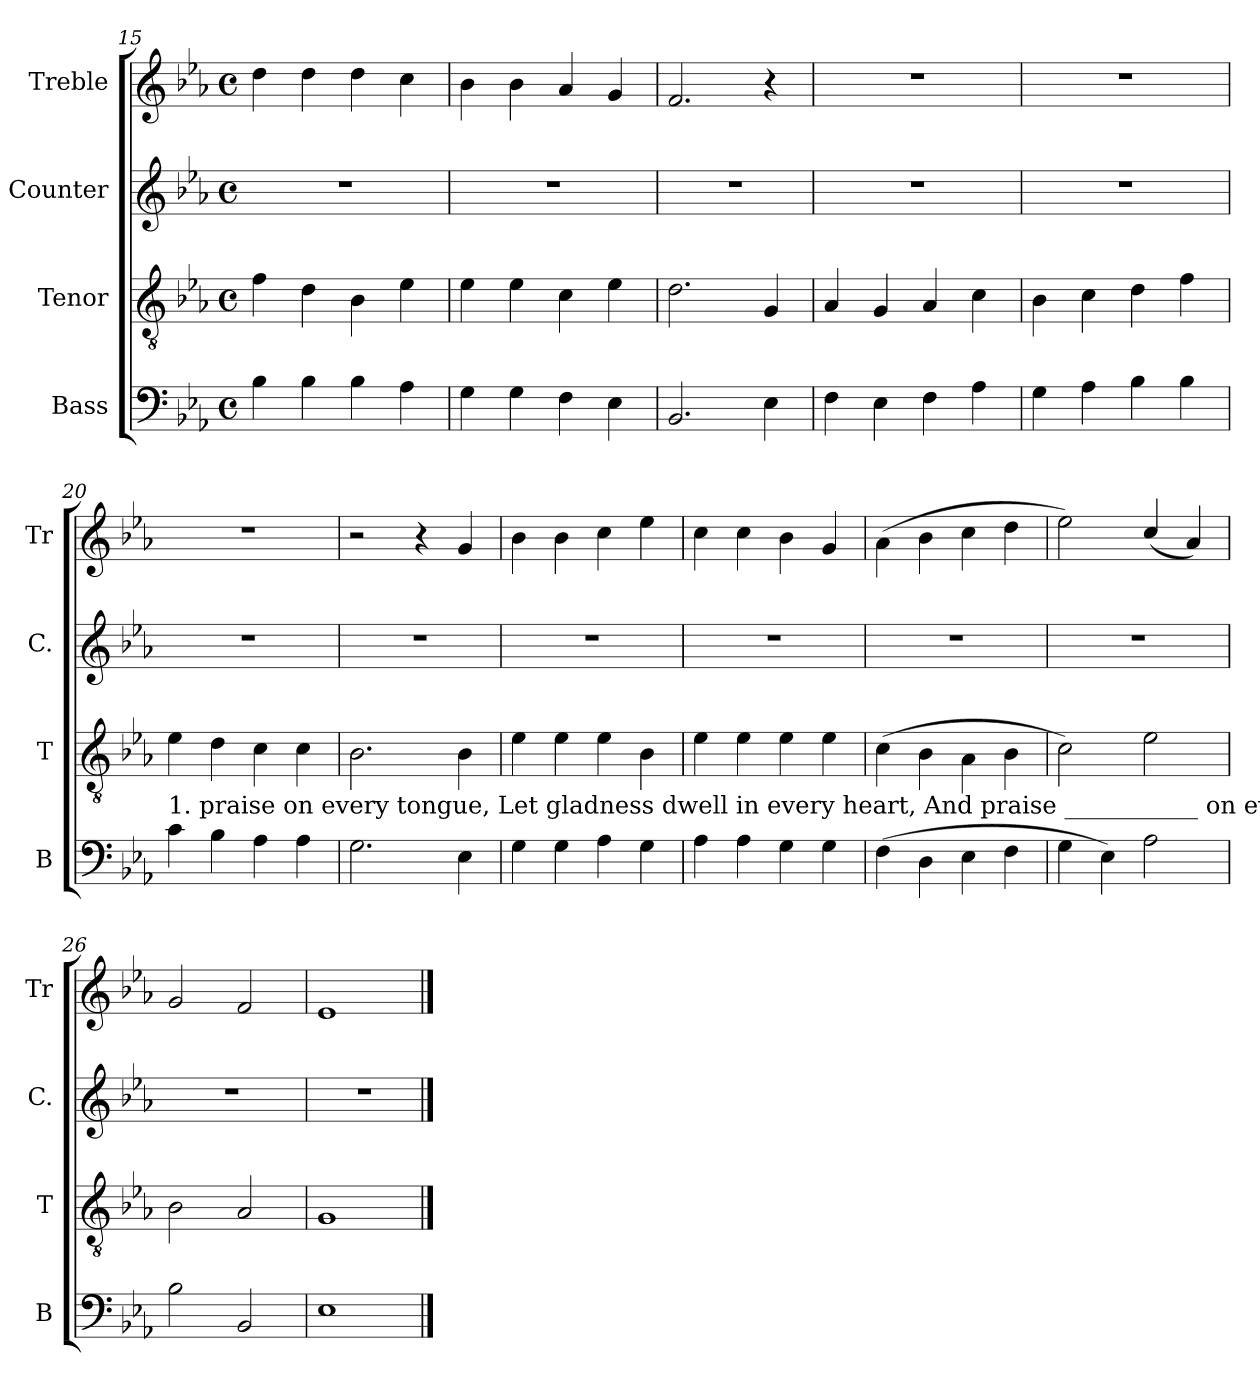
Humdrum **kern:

**kern	**kern	**kern	**kern
*part4	*part3	*part2	*part1
*staff4	*staff3	*staff2	*staff1
*I"Bass	*I"Tenor	*I"Counter	*I"Treble
*I'B	*I'T	*I'C.	*I'Tr
*clefF4	*clefGv2	*clefG2	*clefG2
*k[b-e-a-]	*k[b-e-a-]	*k[b-e-a-]	*k[b-e-a-]
*M4/4	*M4/4	*M4/4	*M4/4
*met(c)	*met(c)	*met(c)	*met(c)
=15	=15	=15	=15
4B-\	4f\	1r	4dd\
4B-\	4d\	.	4dd\
4B-\	4B-\	.	4dd\
4A-\	4e-\	.	4cc\
=16	=16	=16	=16
4G\	4e-\	1r	4b-\
4G\	4e-\	.	4b-\
4F\	4c\	.	4a-/
4E-\	4e-\	.	4g/
=17	=17	=17	=17
2.BB-/	2.d\	1r	2.f/
4E-\	4G/	.	4r
=18	=18	=18	=18
4F\	4A-/	1r	1r
4E-\	4G/	.	.
4F\	4A-/	.	.
4A-\	4c\	.	.
=19	=19	=19	=19
4G\	4B-\	1r	1r
4A-\	4c\	.	.
4B-\	4d\	.	.
4B-\	4f\	.	.
=20	=20	=20	=20
!	!LO:TX:b:t=1. praise on every tongue,  Let gladness dwell in every heart, And praise ___________     on           every    tongue.	!	!
4c\	4e-\	1r	1r
4B-\	4d\	.	.
4A-\	4c\	.	.
4A-\	4c\	.	.
=21	=21	=21	=21
2.G\	2.B-\	1r	2r
.	.	.	4r
4E-\	4B-\	.	4g/
=22	=22	=22	=22
4G\	4e-\	1r	4b-\
4G\	4e-\	.	4b-\
4A-\	4e-\	.	4cc\
4G\	4B-\	.	4ee-\
=23	=23	=23	=23
4A-\	4e-\	1r	4cc\
4A-\	4e-\	.	4cc\
4G\	4e-\	.	4b-\
4G\	4e-\	.	4g/
=24	=24	=24	=24
(4F\	(4c\	1r	(4a-\
4D\	4B-\	.	4b-\
4E-\	4A-\	.	4cc\
4F\	4B-\	.	4dd\
=25	=25	=25	=25
4G\	2c\)	1r	2ee-\)
4E-\)	.	.	.
2A-\	2e-\	.	(4cc/
.	.	.	4a-/)
=26	=26	=26	=26
2B-\	2B-\	1r	2g/
2BB-/	2A-/	.	2f/
=27	=27	=27	=27
1E-	1G	1r	1e-
==	==	==	==
*-	*-	*-	*-
